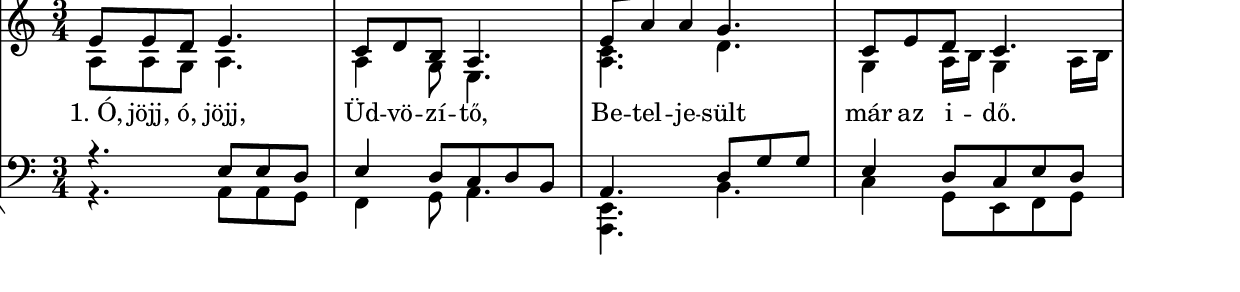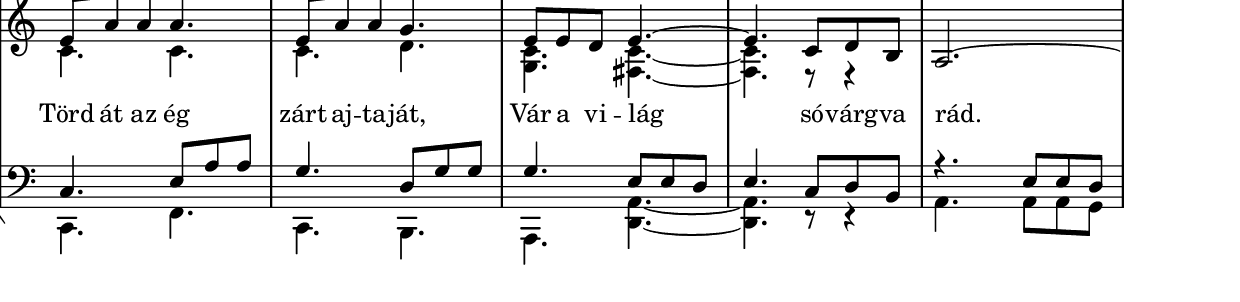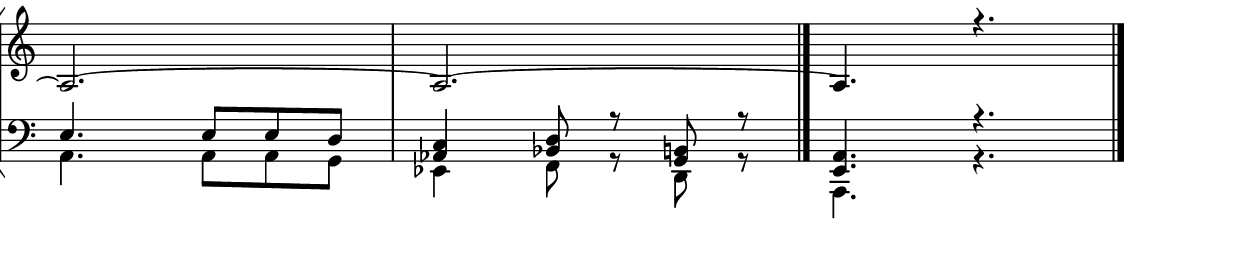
% MusicXML to Lilypond converter by Kovi

szovegAAA = \lyricmode {  "1. Ó," "jöjj," "ó," "jöjj," "Üd" -- "vö" -- "zí" -- "tő," "Be" -- "tel" -- "je" -- "sült" "már" "az" "i" -- "dő." "Törd" "át" "az" "ég" "zárt" "aj" -- "ta" -- "ját," "Vár" "a" "vi" -- "lág" "só" -- "várg" -- "va" "rád."  }

% Analyzing...
% 1 parts
% 2 Staves
% forceBassClefActive = 
melody = {
\new StaffGroup <<
% 2 Staves
% 65 notes in the part
% 2 voices

\new Staff
<<
\new Voice = "voice1" { \voiceOne
% 159 notes
% 12 mesaures

% Measure 1
\clef "treble"
\key c \major
\time 3/4 
e'8 e'8 d'8 e'4. 
% Measure 2
c'8 d'8 b8 a4. 
% Measure 3
e'8 a'8 a'8 g'4. 
% Measure 4
c'8 e'8 d'8 c'4. 
% Measure 5
\break
e'8 a'8 a'8 a'4. 
% Measure 6
e'8 a'8 a'8 g'4. 
% Measure 7
e'8 e'8 d'8 e'4.~ 
% Measure 8
e'4. \fermata c'8 d'8 b8 
% Measure 9
a2.~ 
% Measure 10
\break
a2.~ 
% Measure 11
a2.~ 
% Measure 12
a4. r4. \bar "|." 
} % voice
\addlyrics { \szovegAAA }
\new Voice = "voice2" { \voiceTwo
% 159 notes
% 12 mesaures

% Measure 1
\clef "treble"
\key c \major
\time 3/4 
a8 a8 g8 a4. 
% Measure 2
a4 g8 e4. 
% Measure 3
<a c' >4. d'4. 
% Measure 4
g4 a16 b16 g4 a16 b16 
% Measure 5
\break
c'4. c'4. 
% Measure 6
c'4. d'4. 
% Measure 7
<g c' >4. <fis c' >4.~ 
% Measure 8
<fis c' >4. r8 r4 
% Measure 9
s2.
% Measure 10
\break
s2.
% Measure 11
s2.
% Measure 12
\bar "|." s2.
} % voice
>>
% 94 notes in the part
% 2 voices

\new Staff
<<
\new Voice = "voice5" { \voiceOne
% 159 notes
% 12 mesaures

% Measure 1
\clef "bass"
\key c \major
\time 3/4 
r4. e8 e8 d8 
% Measure 2
e4 d8 c8 d8 b,8 
% Measure 3
a,4. d8 g8 g8 
% Measure 4
e4 d8 c8 e8 d8 
% Measure 5
\break
c4. e8 a8 a8 
% Measure 6
g4. d8 g8 g8 
% Measure 7
g4. e8 e8 d8 
% Measure 8
e4. c8 d8 b,8 
% Measure 9
r4. e8 e8 d8 
% Measure 10
\break
e4. e8 e8 d8 
% Measure 11
<aes, c >4 <bes, d >8 r8 <g, b, >8 r8 
% Measure 12
<e, a, >4. r4. \bar "|." 
} % voice
\new Voice = "voice6" { \voiceTwo
% 159 notes
% 12 mesaures

% Measure 1
\clef "bass"
\key c \major
\time 3/4 
r4. a,8 a,8 g,8 
% Measure 2
f,4 g,8 a,4. 
% Measure 3
<a,, e, >4. b,4. 
% Measure 4
c4 g,8 e,8 f,8 g,8 
% Measure 5
\break
c,4. f,4. 
% Measure 6
c,4. b,,4. 
% Measure 7
a,,4. <d, a, >4.~ 
% Measure 8
<d, a, >4. r8 r4 
% Measure 9
a,4. a,8 a,8 g,8 
% Measure 10
\break
a,4. a,8 a,8 g,8 
% Measure 11
ees,4 f,8 r8 d,8 r8 
% Measure 12
a,,4. r4. \bar "|." 
} % voice
>>
>>
} % melody


harmonies = \chordmode {
% 12 chords
\germanChords
a4:m s4 s4 c4 g8 a4:m s8 a4:m s8 g4 s8 c4 s4 s4 a4:m s4 s4 s4 s8 g4 s8 a4:m s4 s4 s4 s8 c4 s8 a4:m
}

\include "../../definitions.ly"
